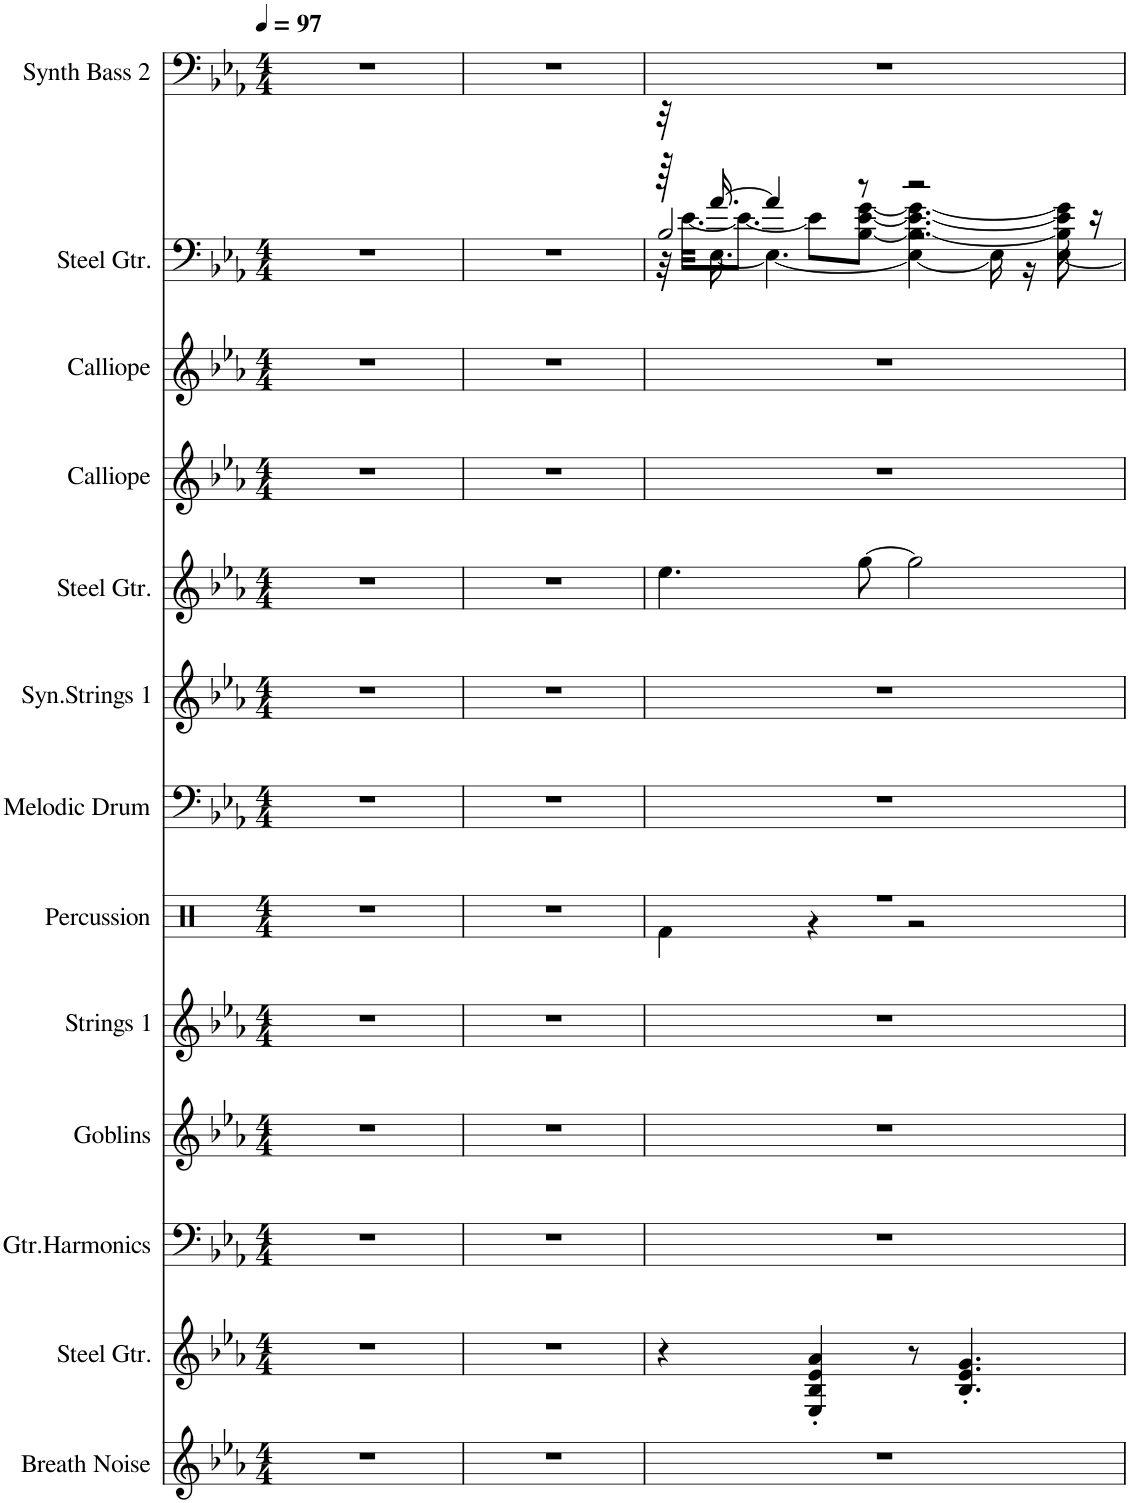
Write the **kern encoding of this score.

**kern	**kern	**kern	**kern	**kern	**kern	**kern	**kern	**kern	**kern	**kern	**kern	**kern
*part13	*part12	*part11	*part10	*part9	*part8	*part7	*part6	*part5	*part4	*part3	*part2	*part1
*staff13	*staff12	*staff11	*staff10	*staff9	*staff8	*staff7	*staff6	*staff5	*staff4	*staff3	*staff2	*staff1
*I"Breath Noise	*I"Steel Gtr.	*I"Gtr.Harmonics	*I"Goblins	*I"Strings 1	*I"Percussion	*I"Melodic Drum	*I"Syn.Strings 1	*I"Steel Gtr.	*I"Calliope	*I"Calliope	*I"Steel Gtr.	*I"Synth Bass 2
*	*	*	*	*I'Str	*	*	*I'Str	*	*	*	*	*
*clefG2	*clefG2	*clefF4	*clefG2	*clefG2	*clefX	*clefF4	*clefG2	*clefG2	*clefG2	*clefG2	*clefF4	*clefF4
*k[b-e-a-]	*k[b-e-a-]	*k[b-e-a-]	*k[b-e-a-]	*k[b-e-a-]	*k[]	*k[b-e-a-]	*k[b-e-a-]	*k[b-e-a-]	*k[b-e-a-]	*k[b-e-a-]	*k[b-e-a-]	*k[b-e-a-]
*M4/4	*M4/4	*M4/4	*M4/4	*M4/4	*M4/4	*M4/4	*M4/4	*M4/4	*M4/4	*M4/4	*M4/4	*M4/4
*MM97	*MM97	*MM97	*MM97	*MM97	*MM97	*MM97	*MM97	*MM97	*MM97	*MM97	*MM97	*MM97
=1	=1	=1	=1	=1	=1	=1	=1	=1	=1	=1	=1	=1
1r	1r	1r	1r	1r	1r	1r	1r	1r	1r	1r	1r	1r
=2	=2	=2	=2	=2	=2	=2	=2	=2	=2	=2	=2	=2
1r	1r	1r	1r	1r	1r	1r	1r	1r	1r	1r	1r	1r
=3	=3	=3	=3	=3	=3	=3	=3	=3	=3	=3	=3	=3
*	*	*	*	*	*^	*	*	*	*	*	*^	*
*	*	*	*	*	*	*	*	*	*	*	*	*	*^	*
*	*	*	*	*	*	*	*	*	*	*	*	*	*	*^	*
1r	4r	1r	1r	1r	1r	4Rf\	1r	1r	4.ee-\	1r	1r	32r	64r	2B-/	32r	1r
.	.	.	.	.	.	.	.	.	.	.	.	.	[32.e-\KKL	.	.	.
.	.	.	.	.	.	.	.	.	.	.	.	[16.a-/	.	.	[16.E-\	.
.	.	.	.	.	.	.	.	.	.	.	.	.	8.e-\J_	.	.	.
.	.	.	.	.	.	.	.	.	.	.	.	4a-/]	.	.	4.E-\_	.
.	4E-/' 4B-/' 4e-/' 4a-/'	.	.	.	.	4r	.	.	.	.	.	.	8e-\L]	.	.	.
.	.	.	.	.	.	.	.	.	[8gg\	.	.	8r	[8B-\ [8e-\ [8g\J	.	.	.
.	8r	.	.	.	.	2r	.	.	2gg\]	.	.	2r	4.B-\_ 4.e-\_ 4.g\_	2r	4E-\_	.
.	4.B-/' 4.e-/' 4.g/'	.	.	.	.	.	.	.	.	.	.	.	.	.	.	.
.	.	.	.	.	.	.	.	.	.	.	.	.	.	.	16E-\]	.
.	.	.	.	.	.	.	.	.	.	.	.	.	.	.	16r	.
.	.	.	.	.	.	.	.	.	.	.	.	.	16B-\] 16e-\] 16g\]	.	[8E-\	.
.	.	.	.	.	.	.	.	.	.	.	.	.	16r	.	.	.
*	*	*	*	*	*v	*v	*	*	*	*	*	*v	*v	*v	*v	*
=	=	=	=	=	=	=	=	=	=	=	=	=
*-	*-	*-	*-	*-	*-	*-	*-	*-	*-	*-	*-	*-
